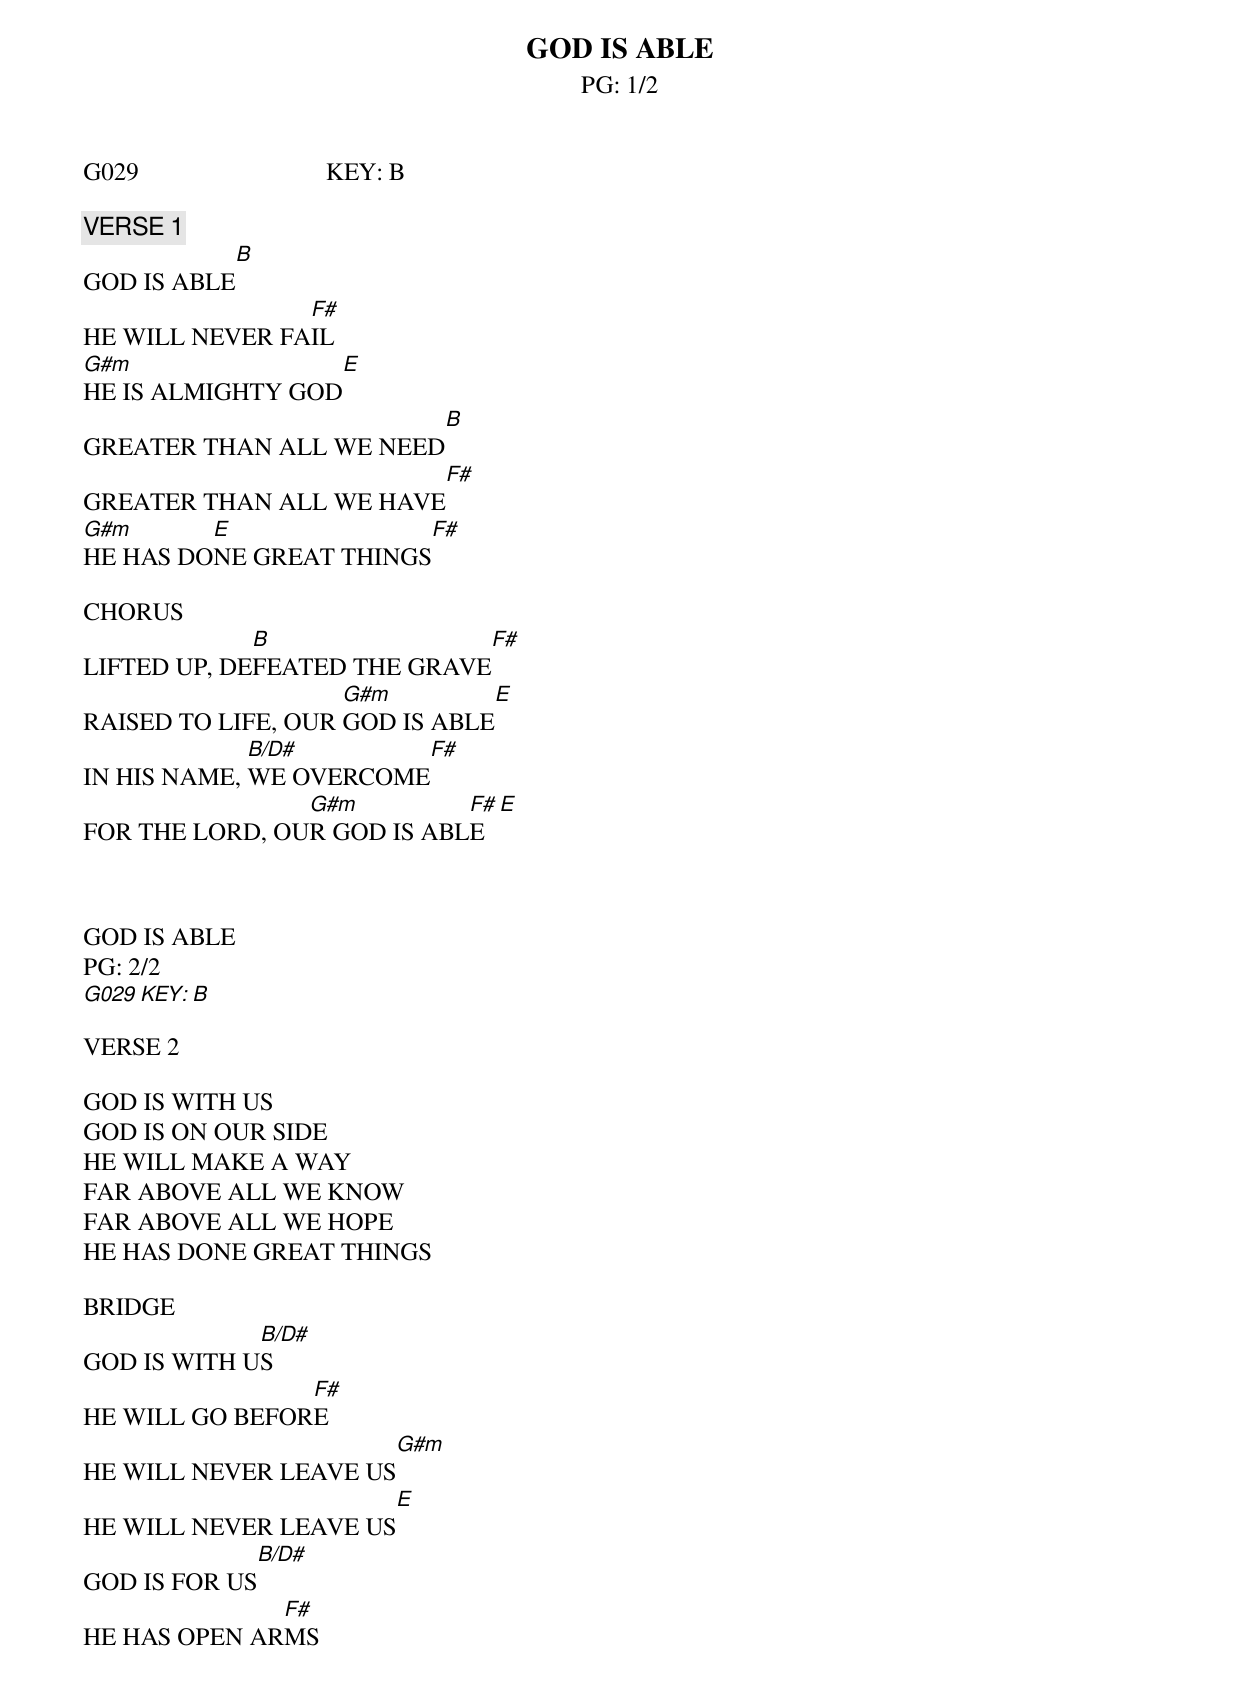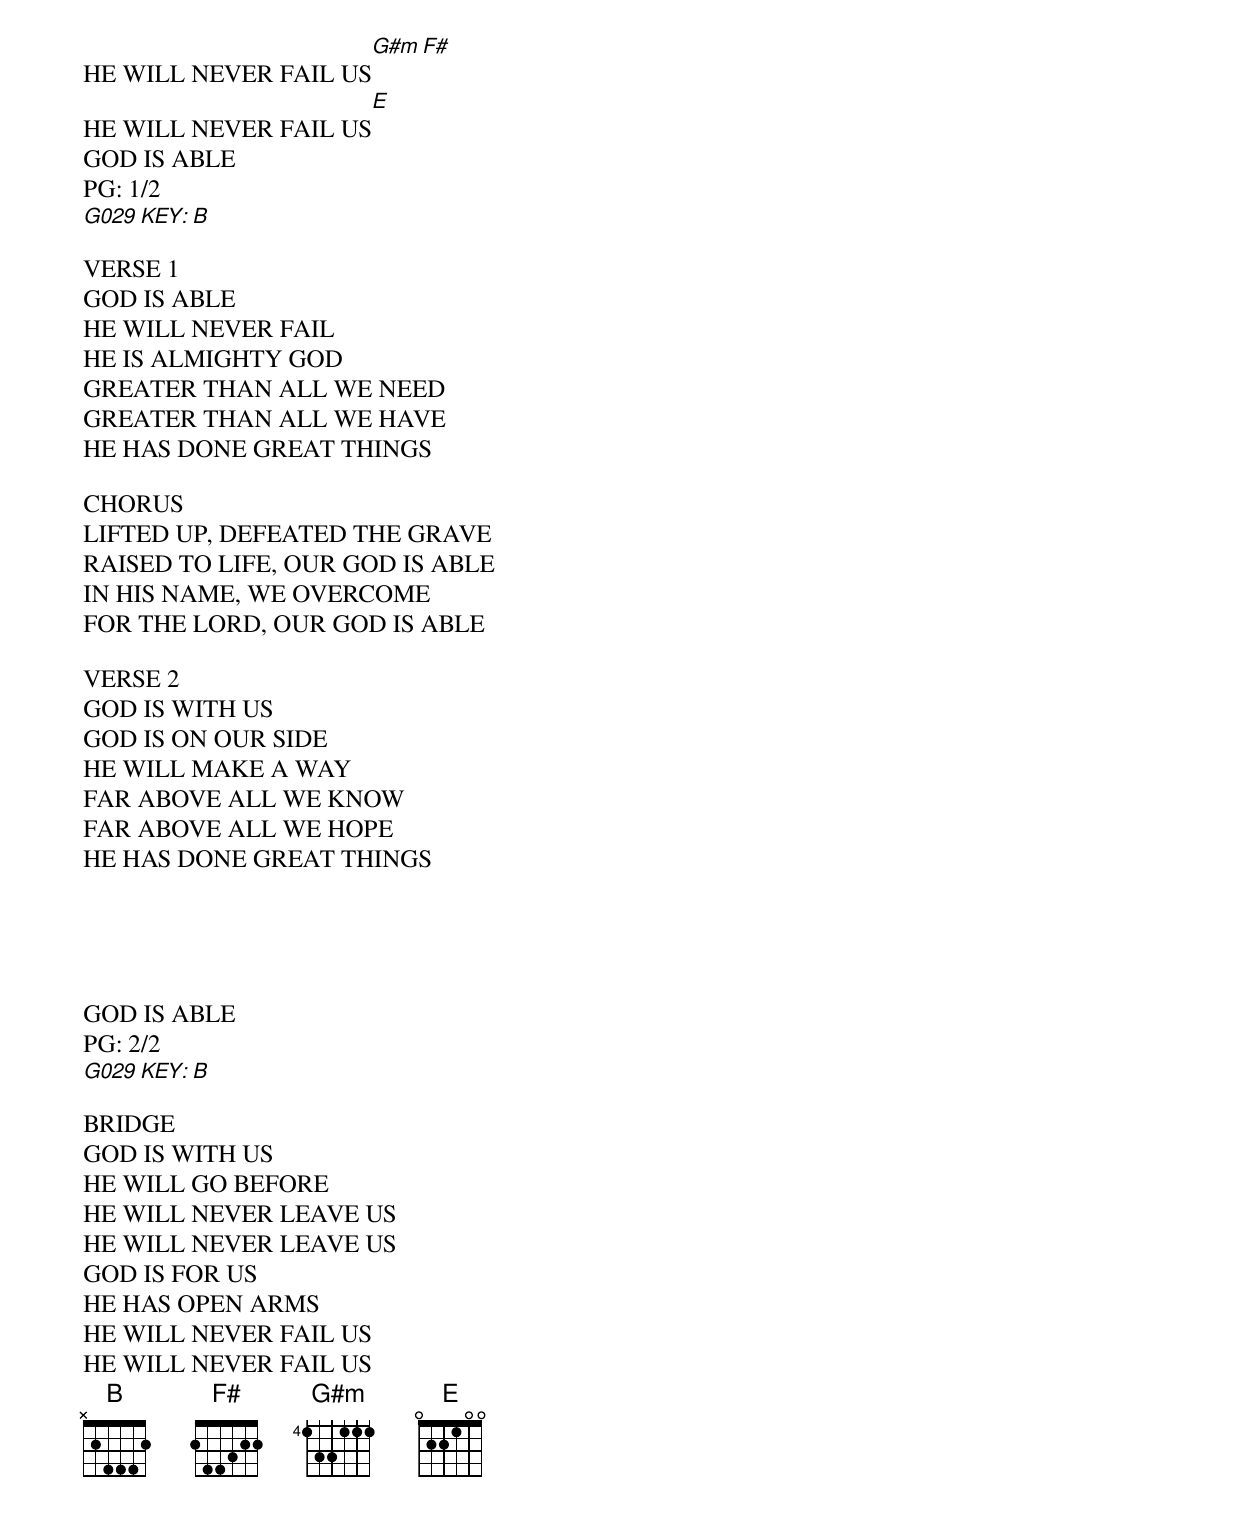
GOD IS ABLE
PG: 1/2
G029                              KEY: B

VERSE 1
             B
GOD IS ABLE
                F#
HE WILL NEVER FAIL
G#m                      E
HE IS ALMIGHTY GOD
                             B
GREATER THAN ALL WE NEED
                             F#
GREATER THAN ALL WE HAVE
G#m      E                       F#
HE HAS DONE GREAT THINGS

CHORUS
             B                F#
LIFTED UP, DEFEATED THE GRAVE
                    G#m               E
RAISED TO LIFE, OUR GOD IS ABLE
             B/D#            F#
IN HIS NAME, WE OVERCOME
                G#m         F#       E
FOR THE LORD, OUR GOD IS ABLE



GOD IS ABLE
PG: 2/2
G029                              KEY: B

VERSE 2

GOD IS WITH US
GOD IS ON OUR SIDE
HE WILL MAKE A WAY
FAR ABOVE ALL WE KNOW
FAR ABOVE ALL WE HOPE
HE HAS DONE GREAT THINGS

BRIDGE
             B/D#
GOD IS WITH US
                F#
HE WILL GO BEFORE
                             G#m
HE WILL NEVER LEAVE US
                            E
HE WILL NEVER LEAVE US
             B/D#
GOD IS FOR US
              F#
HE HAS OPEN ARMS
                             G#m      F#
HE WILL NEVER FAIL US
                             E
HE WILL NEVER FAIL US
GOD IS ABLE
PG: 1/2
G029                              KEY: B

VERSE 1
GOD IS ABLE
HE WILL NEVER FAIL
HE IS ALMIGHTY GOD
GREATER THAN ALL WE NEED
GREATER THAN ALL WE HAVE
HE HAS DONE GREAT THINGS

CHORUS
LIFTED UP, DEFEATED THE GRAVE
RAISED TO LIFE, OUR GOD IS ABLE
IN HIS NAME, WE OVERCOME
FOR THE LORD, OUR GOD IS ABLE

VERSE 2
GOD IS WITH US
GOD IS ON OUR SIDE
HE WILL MAKE A WAY
FAR ABOVE ALL WE KNOW
FAR ABOVE ALL WE HOPE
HE HAS DONE GREAT THINGS





GOD IS ABLE
PG: 2/2
G029                              KEY: B

BRIDGE
GOD IS WITH US
HE WILL GO BEFORE
HE WILL NEVER LEAVE US
HE WILL NEVER LEAVE US
GOD IS FOR US
HE HAS OPEN ARMS
HE WILL NEVER FAIL US
HE WILL NEVER FAIL US
